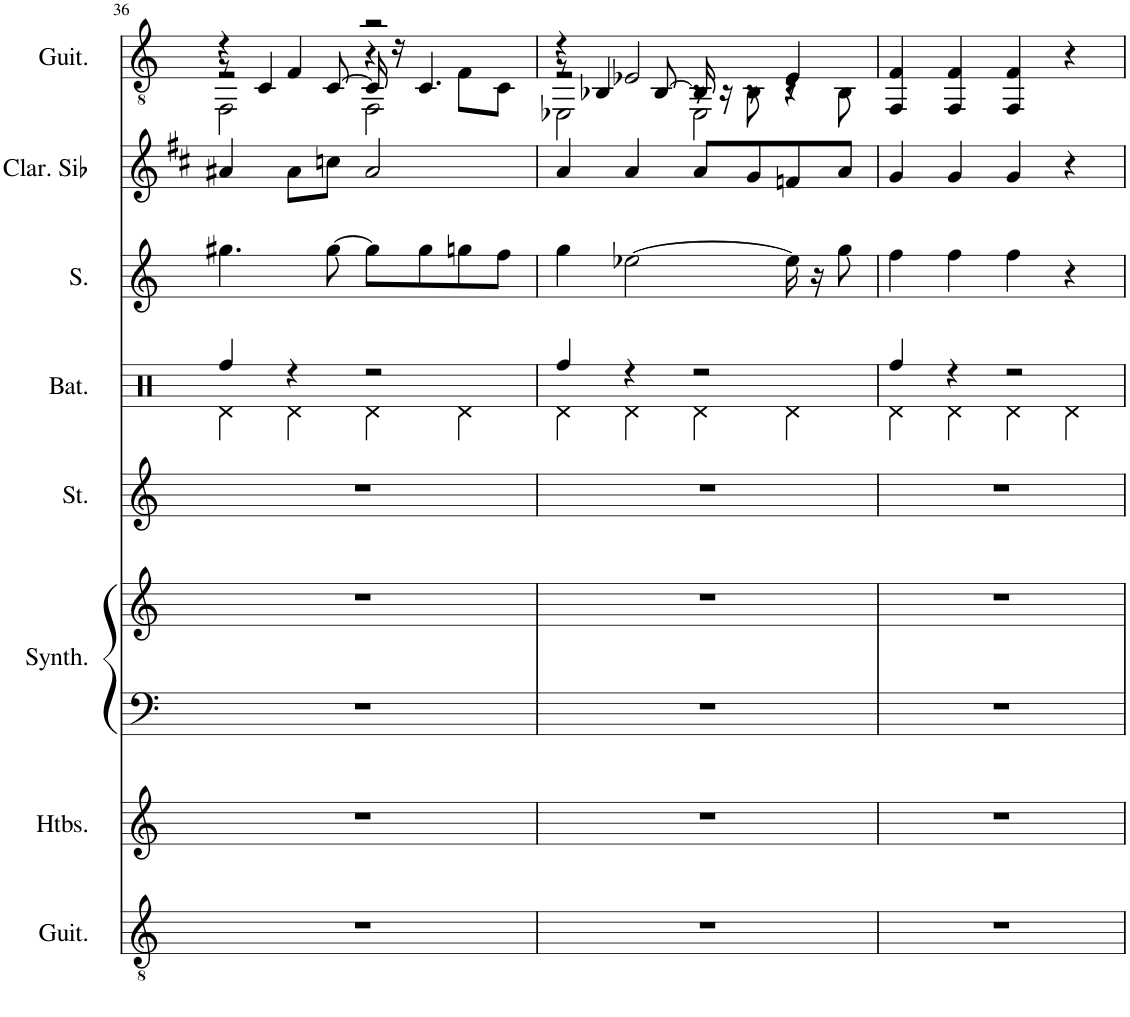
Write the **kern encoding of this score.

**kern	**kern	**kern	**kern	**kern	**kern	**kern	**kern	**kern
*part8	*part7	*part6	*part6	*part5	*part4	*part3	*part2	*part1
*staff9	*staff8	*staff7	*staff6	*staff5	*staff4	*staff3	*staff2	*staff1
*I"Guitare acoustique, Acoustic Guitar (steel)	*I"Hautbois, Oboe	*I"Synthétiseur de cuivres, Synth Brass 2	*	*I"Cordes, String Ensemble 2	*I"Batterie	*I"Soprano, Choir Aahs	*I"Clarinette en Sib	*I"Guitare à 7 cordes, Acoustic Guitar (nylon)
*I'Guit.	*I'Htbs.	*I'Synth.	*	*I'St.	*I'Bat.	*I'S.	*I'Clar. Sib	*I'Guit.
!!LO:PB:g=z
*clefGv2	*clefG2	*clefF4	*clefG2	*clefG2	*clefX	*clefG2	*clefG2	*clefGv2
*	*	*	*	*	*	*	*Trd1c2	*
*k[]	*k[]	*k[]	*k[]	*k[]	*k[]	*k[]	*k[f#c#]	*k[]
*M4/4	*M4/4	*M4/4	*M4/4	*M4/4	*M4/4	*M4/4	*M4/4	*M4/4
=36	=36	=36	=36	=36	=36	=36	=36	=36
*	*	*	*	*	*^	*	*	*^
*	*	*	*	*	*	*	*	*	*	*^
*	*	*	*	*	*	*	*	*	*	*	*^
1r	1r	1r	1r	1r	4Rff/	4Rd\	4.gg#X\	4a#X/	4r	2r	8r	2FF\
.	.	.	.	.	.	.	.	.	.	.	4C/	.
.	.	.	.	.	4r	4Rd\	.	8a#\L	4F/	.	.	.
.	.	.	.	.	.	.	[8gg#\	8ccn\J	.	.	[8C/	.
.	.	.	.	.	2r	4Rd\	8gg#\L]	2a#/	2r	4r	16C/]	2FF\
.	.	.	.	.	.	.	.	.	.	.	16r	.
.	.	.	.	.	.	.	8gg#\	.	.	.	4.C/	.
.	.	.	.	.	.	4Rd\	8ggn\	.	.	8F\L	.	.
.	.	.	.	.	.	.	8ff\J	.	.	8C\J	.	.
=37	=37	=37	=37	=37	=37	=37	=37	=37	=37	=37	=37	=37
1r	1r	1r	1r	1r	4Rff/	4Rd\	4gg\	4a/	4r	2r	8r	2EE-X\
.	.	.	.	.	.	.	.	.	.	.	4BB-X/	.
.	.	.	.	.	4r	4Rd\	[2ee-X\	4a/	2E-X/	.	.	.
.	.	.	.	.	.	.	.	.	.	.	[8BB-/	.
.	.	.	.	.	2r	4Rd\	.	8a/L	.	8r	16BB-/]	2EE-\
.	.	.	.	.	.	.	.	.	.	.	16r	.
.	.	.	.	.	.	.	.	8g/	.	8BB-\	8r	.
.	.	.	.	.	.	4Rd\	16ee-\]	8fn/	4E-/	8r	4r	.
.	.	.	.	.	.	.	16r	.	.	.	.	.
.	.	.	.	.	.	.	8gg\	8a/J	.	8BB-\	.	.
*	*	*	*	*	*	*	*	*	*v	*v	*v	*v
=38	=38	=38	=38	=38	=38	=38	=38	=38	=38
1r	1r	1r	1r	1r	4Rff/	4Rd\	4ff\	4g/	4FF/ 4F/
.	.	.	.	.	4r	4Rd\	4ff\	4g/	4FF/ 4F/
.	.	.	.	.	2r	4Rd\	4ff\	4g/	4FF/ 4F/
.	.	.	.	.	.	4Rd\	4r	4r	4r
*	*	*	*	*	*v	*v	*	*	*
=	=	=	=	=	=	=	=	=
*-	*-	*-	*-	*-	*-	*-	*-	*-
